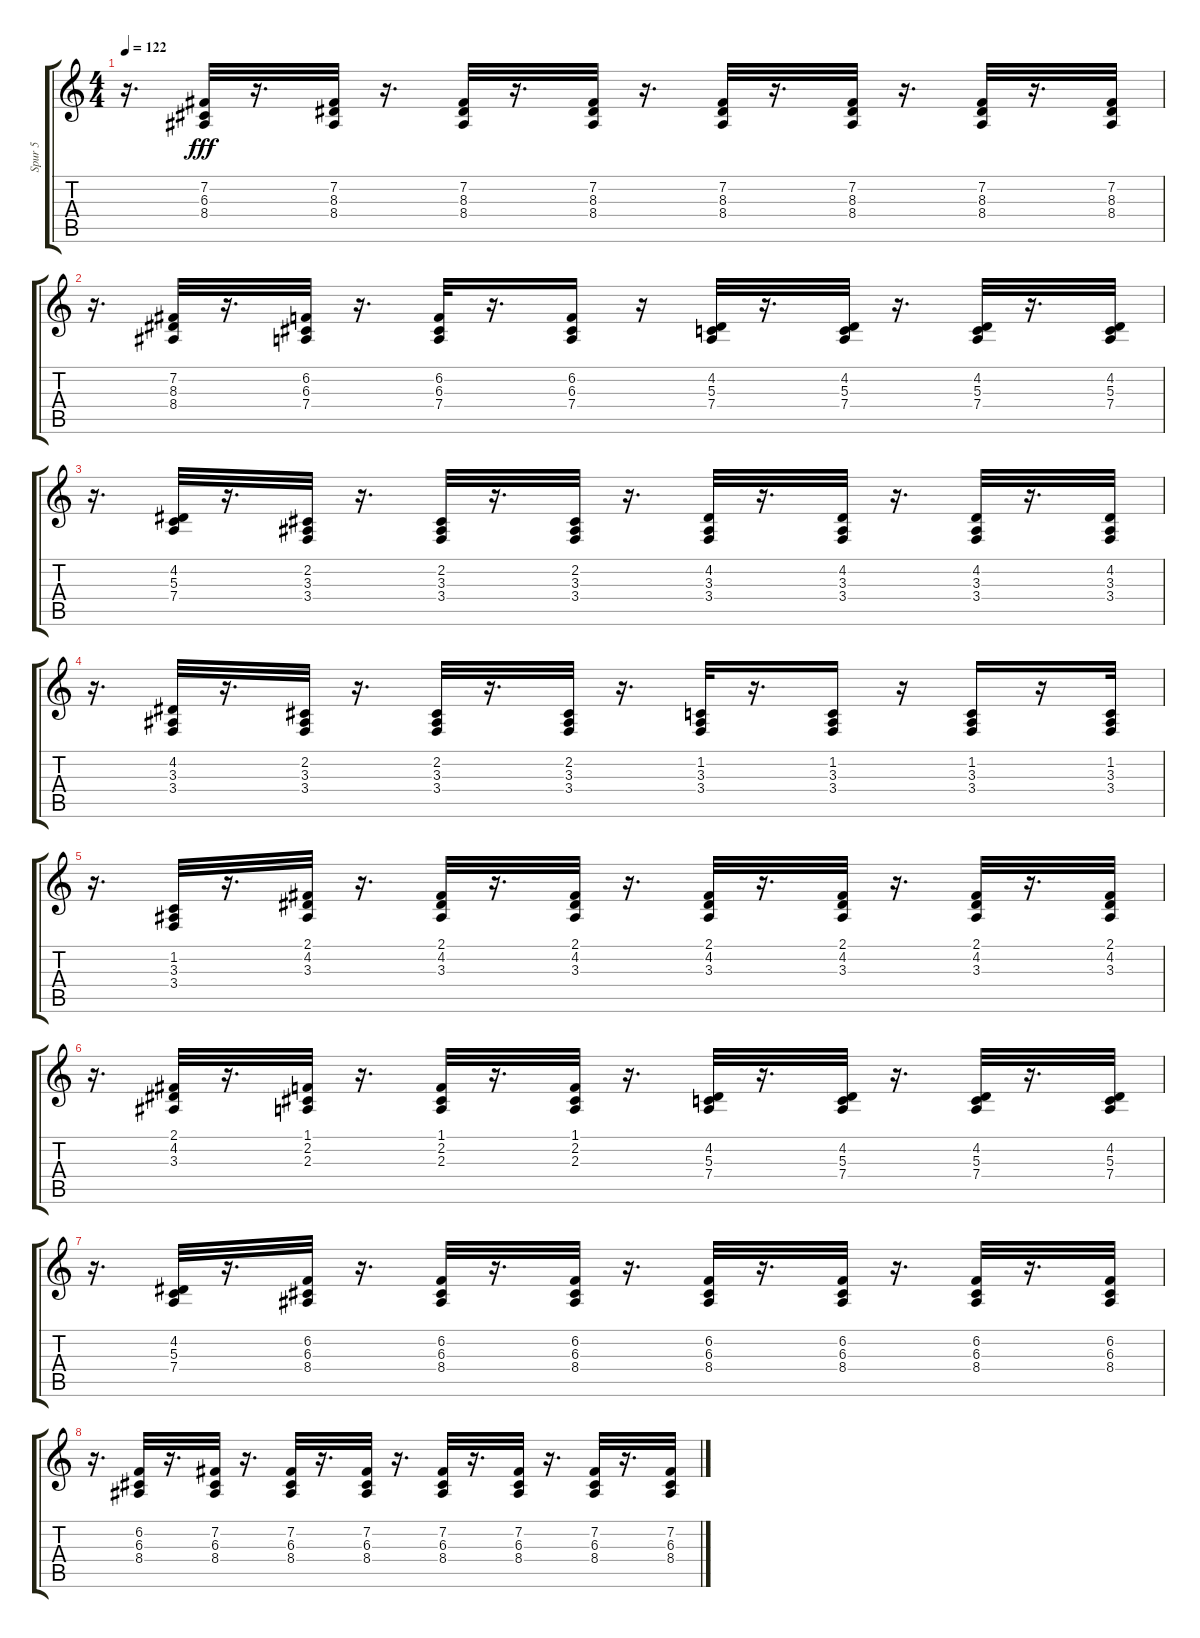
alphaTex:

\track ("Spur 5" "Spur 5") {instrument stringensemble1}
\staff {score tabs}
\tuning (E4 B3 G3 D3 A2 E2) {hide}
\ts (4 4)
\tempo 122
\clef g2
\ks c
r.16{d dy fff} (7.2 6.3 8.4).32 r.16{d} (7.2 8.3 8.4).32 r.16{d} (7.2 8.3 8.4).32 r.16{d} (7.2 8.3 8.4).32 r.16{d} (7.2 8.3 8.4).32 r.16{d} (7.2 8.3 8.4).32 r.16{d} (7.2 8.3 8.4).32 r.16{d} (7.2 8.3 8.4).32 |
r.16{d} (7.2 8.3 8.4).32 r.16{d} (6.2 6.3 7.4).32 r.16{d} (6.2 6.3 7.4).32 r.16{d} (6.2 6.3 7.4).16 r.16 (4.2 5.3 7.4).32 r.16{d} (4.2 5.3 7.4).32 r.16{d} (4.2 5.3 7.4).32 r.16{d} (4.2 5.3 7.4).32 |
r.16{d} (4.2 5.3 7.4).32 r.16{d} (2.2 3.3 3.4).32 r.16{d} (2.2 3.3 3.4).32 r.16{d} (2.2 3.3 3.4).32 r.16{d} (4.2 3.3 3.4).32 r.16{d} (4.2 3.3 3.4).32 r.16{d} (4.2 3.3 3.4).32 r.16{d} (4.2 3.3 3.4).32 |
r.16{d} (4.2 3.3 3.4).32 r.16{d} (2.2 3.3 3.4).32 r.16{d} (2.2 3.3 3.4).32 r.16{d} (2.2 3.3 3.4).32 r.16{d} (1.2 3.3 3.4).32 r.16{d} (1.2 3.3 3.4).16 r.16 (1.2 3.3 3.4).16 r.16 (1.2 3.3 3.4).32 |
r.16{d} (1.2 3.3 3.4).32 r.16{d} (2.1 4.2 3.3).32 r.16{d} (2.1 4.2 3.3).32 r.16{d} (2.1 4.2 3.3).32 r.16{d} (2.1 4.2 3.3).32 r.16{d} (2.1 4.2 3.3).32 r.16{d} (2.1 4.2 3.3).32 r.16{d} (2.1 4.2 3.3).32 |
r.16{d} (2.1 4.2 3.3).32 r.16{d} (1.1 2.2 2.3).32 r.16{d} (1.1 2.2 2.3).32 r.16{d} (1.1 2.2 2.3).32 r.16{d} (4.2 5.3 7.4).32 r.16{d} (4.2 5.3 7.4).32 r.16{d} (4.2 5.3 7.4).32 r.16{d} (4.2 5.3 7.4).32 |
r.16{d} (4.2 5.3 7.4).32 r.16{d} (6.2 6.3 8.4).32 r.16{d} (6.2 6.3 8.4).32 r.16{d} (6.2 6.3 8.4).32 r.16{d} (6.2 6.3 8.4).32 r.16{d} (6.2 6.3 8.4).32 r.16{d} (6.2 6.3 8.4).32 r.16{d} (6.2 6.3 8.4).32 |
r.16{d} (6.2 6.3 8.4).32 r.16{d} (7.2 6.3 8.4).32 r.16{d} (7.2 6.3 8.4).32 r.16{d} (7.2 6.3 8.4).32 r.16{d} (7.2 6.3 8.4).32 r.16{d} (7.2 6.3 8.4).32 r.16{d} (7.2 6.3 8.4).32 r.16{d} (7.2 6.3 8.4).32
